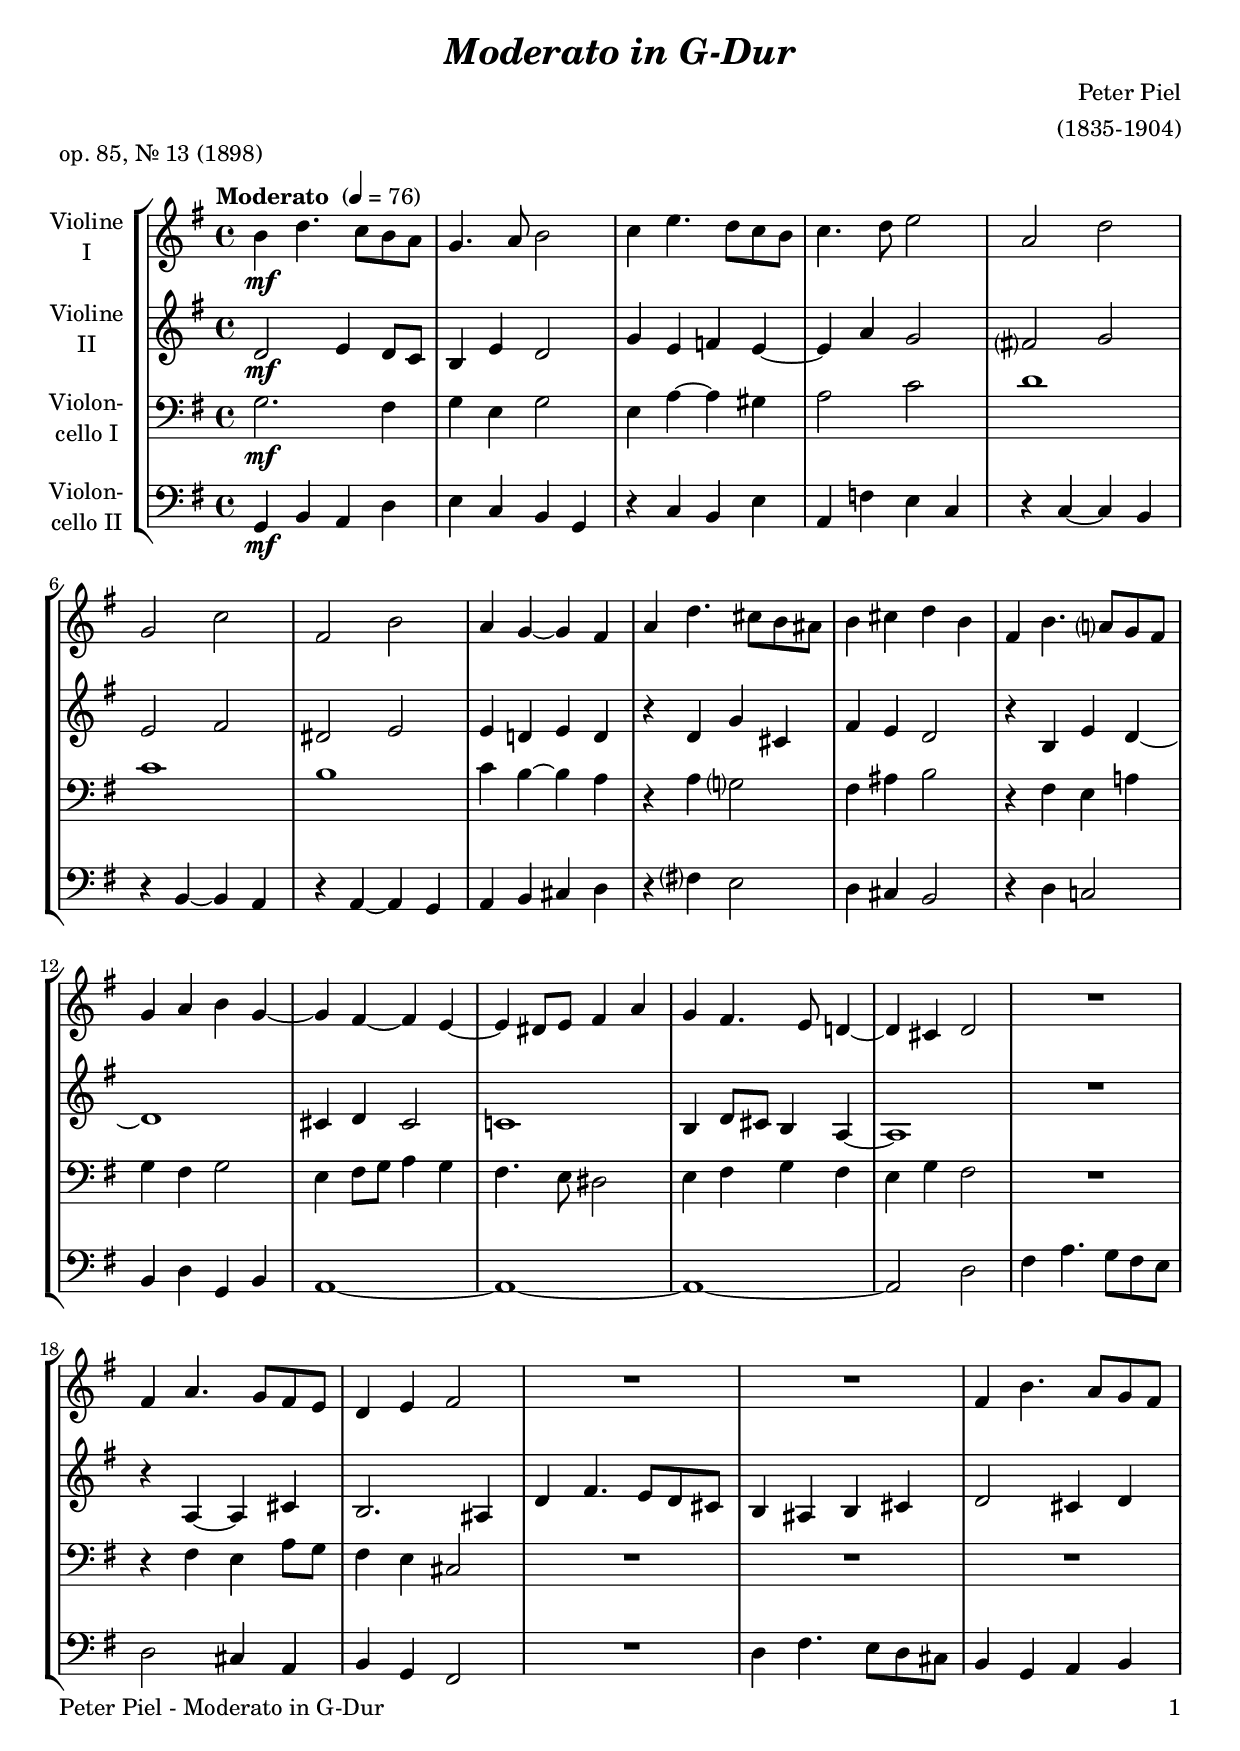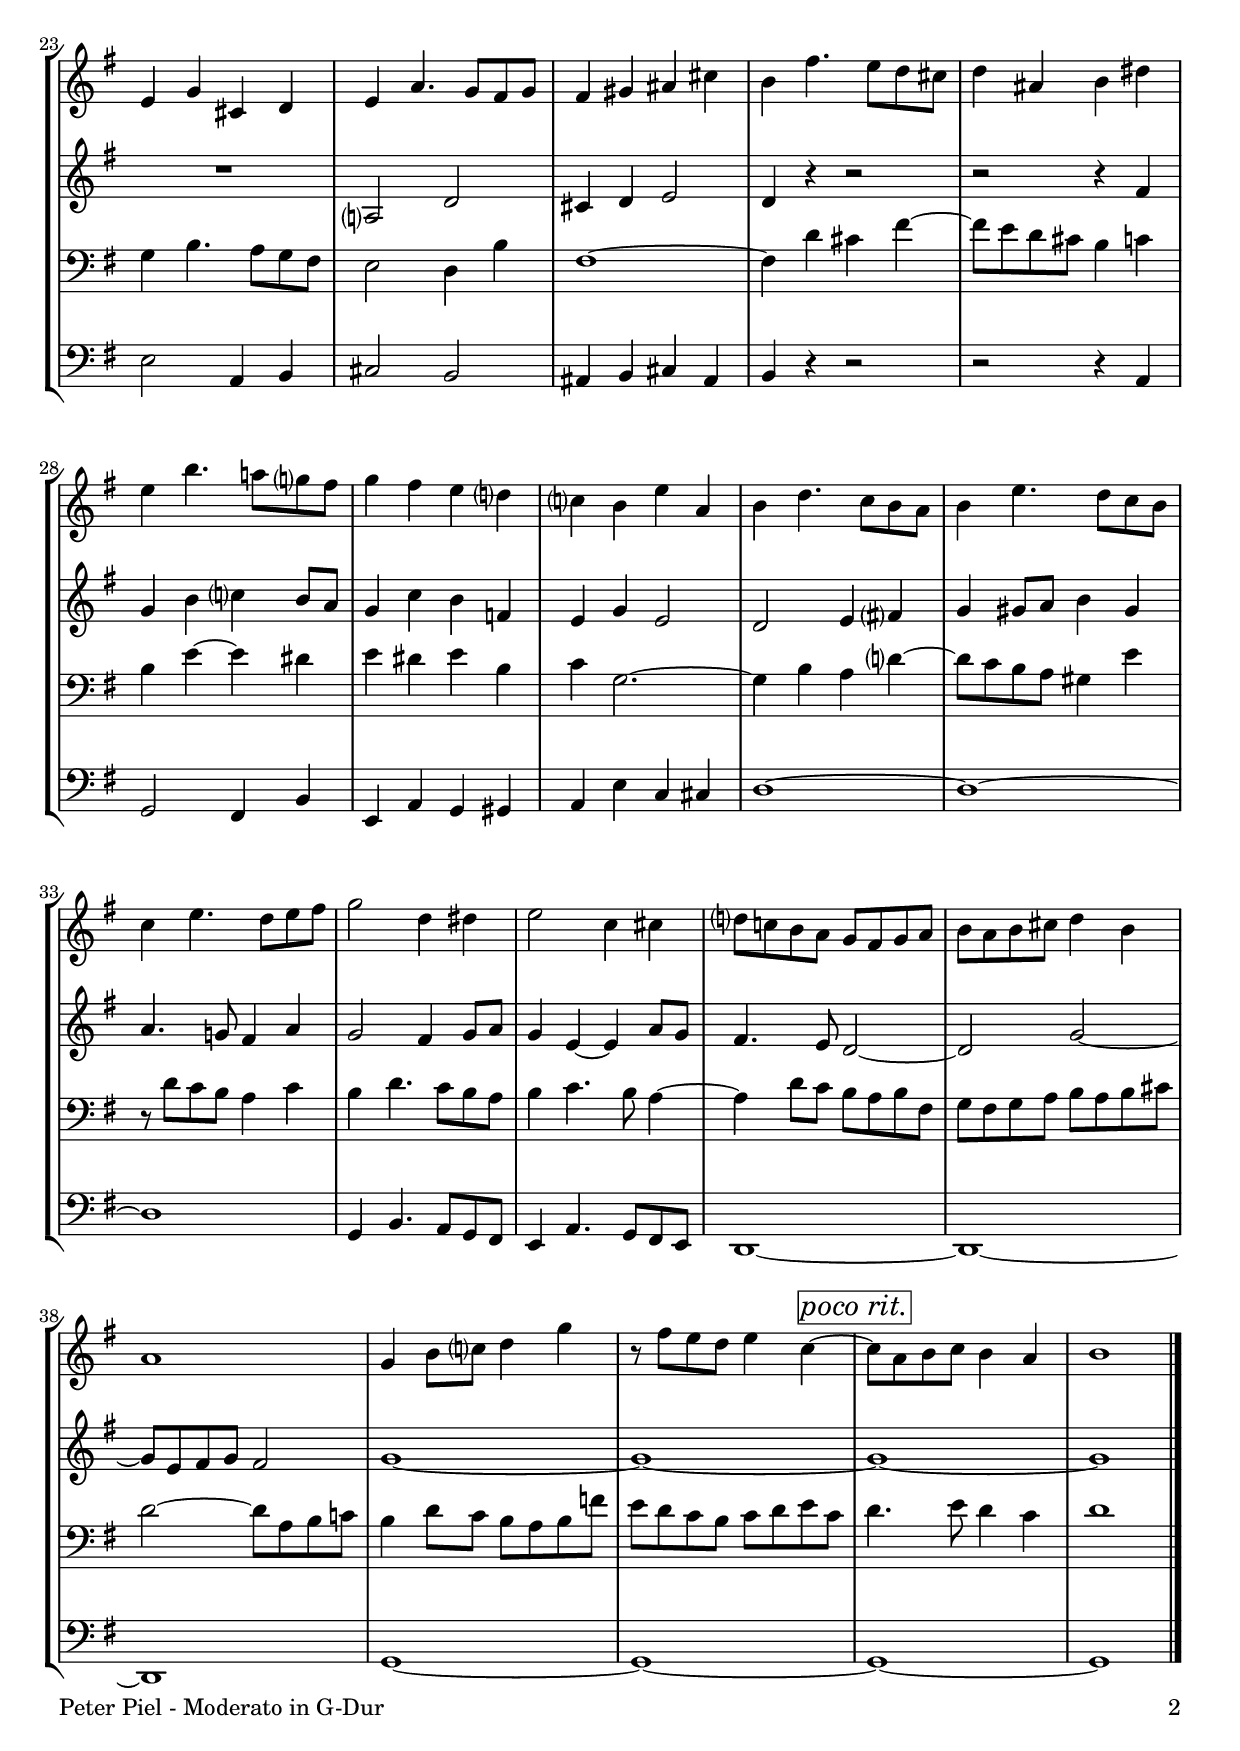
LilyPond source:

\version "2.22.0"
\include "deutsch.ly"
  
#(set-global-staff-size 20)

\header {
  title     = \markup \bold \italic "Moderato in G-Dur"
  composer  = "Peter Piel"
  arranger  = "(1835-1904)"
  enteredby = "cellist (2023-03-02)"
  piece     = "op. 85, Nr. 13 (1898)"
}

voiceconsts = {
  \key g \major
  \time 4/4
  \clef "treble"
%  \numericTimeSignature
  \compressEmptyMeasures
  % Set default beaming for all staves
%  \set Timing.beamExceptions = #'()
%  \set Timing.baseMoment     = #(ly:make-moment 1 4)
%  \set Timing.beatStructure  = #'(1 1 1)
  \tempo "Moderato " 4=76
}

mifl = "flute"
mivl = "violin"
miba = "cello"
mipz = "pizzicato strings"

atem = \mark \markup \box \italic "a tempo"
piul = \mark \markup \box \italic "più lento"
prit = \mark \markup \box \italic "poco rit."

va = \relative c'' {
  \voiceconsts

  h4\mf d4. c8 h a
  g4. a8 h2
  c4 e4. d8 c h
  c4. d8 e2
  a, d
  g, c
  fis, h
  a4 g~ g fis
  a d4. cis8 h ais

  h4 cis d h
  fis h4. a?8 g fis
  g4 a h g~
  g fis~ fis e~
  e dis8 e fis4 a
  g fis4. e8 d!4~
  d cis d2
  R1
  fis4 a4. g8 fis e

  d4 e fis2
  R1*2
  fis4 h4. a8 g fis
  e4 g cis, d
  e a4. g8 fis g
  fis4 gis ais cis
  h fis'4. e8 d cis

  d4 ais h dis
  e h'4. a!8 g? fis
  g4 fis e d?
  c? h e a,
  h d4. c8 h a
  h4 e4. d8 c h
  c4 e4. d8 e fis
  g2 d4 dis

  e2 c4 cis
  d?8 c! h a g fis g a
  h a h cis d4 h
  a1
  g4 h8 c? d4 g
  r8 fis e d e4 c~ \prit
  c8 a h c h4 a
  h1 \bar "|."
}

vb = \relative c' {
  \voiceconsts

  d2\mf e4 d8 c
  h4 e d2
  g4 e f e~
  e a g2
  fis? g
  e fis
  dis e
  e4 d! e d
  r d g cis,

  fis e d2
  r4 h e d~
  d1
  cis4 d cis2
  c!1
  h4 d8 cis h4 a~
  a1
  R
  r4 a~ a cis

  h2. ais4
  d fis4. e8 d cis
  h4 ais h cis
  d2 cis4 d
  R1
  a?2 d
  cis4 d e2
  d4 r r2

  r r4 fis
  g h c? h8 a
  g4 c h f
  e g e2
  d e4 fis?
  g gis8 a h4 gis
  a4. g!8 fis4 a
  g2 fis4 g8 a

  g4 e~ e a8 g
  fis4. e8 d2~
  d g~
  g8 e fis g fis2
  g1~
  g~ \prit
  g~
  g \bar "|."
}

vc = \relative c' {
  \voiceconsts
  \clef "bass"

  g2.\mf fis4
  g e g2
  e4 a~ a gis
  a2 c
  d1
  c
  h
  c4 h~ h a
  r a g?2

  fis4 ais h2
  r4 fis e a!
  g fis g2
  e4 fis8 g a4 g
  fis4. e8 dis2
  e4 fis g fis
  e g fis2
  R1
  r4 fis e a8 g

  fis4 e cis2
  R1*3
  g'4 h4. a8 g fis
  e2 d4 h'
  fis1~
  fis4 d' cis fis~

  fis8 e d cis h4 c
  h e~ e dis
  e dis e h
  c g2.~
  g4 h a d?~
  d8 c h a gis4 e'
  r8 d c h a4 c
  h d4. c8 h a

  h4 c4. h8 a4~
  a d8 c h a h fis
  g fis g a h a h cis
  d2~ d8 a h c!
  h4 d8 c h a h f'
  e d c h c d e c \prit
  d4. e8 d4 c
  d1 \bar "|."
}

vd = \relative c {
  \voiceconsts
  \clef "bass"

  g4\mf h a d
  e c h g
  r c h e
  a, f' e c
  r c~ c h
  r h~ h a
  r a~ a g
  a h cis d
  r fis? e2

  d4 cis h2
  r4 d c!2
  h4 d g, h
  a1~
  a~
  a~
  a2 d
  fis4 a4. g8 fis e
  d2 cis4 a

  h g fis2
  R1
  d'4 fis4. e8 d cis
  h4 g a h
  e2 a,4 h
  cis2 h
  ais4 h cis ais
  h4 r r2

  r r4 a g2 fis4 h
  e, a g gis
  a e' c cis
  d1~
  d~
  d
  g,4 h4. a8 g fis

  e4 a4. g8 fis e
  d1~
  d~
  d
  g~
  g~ \prit
  g~
  g \bar "|."
}


music = \new StaffGroup <<
      \new Staff {
	\set Staff.midiInstrument = \mivl
	\set Staff.instrumentName = \markup \center-column { "Violine" "I" }
	\transpose g g { \va }
      }

      \new Staff {
	\set Staff.midiInstrument = \mivl
	\set Staff.instrumentName = \markup \center-column { "Violine" "II" }
	\transpose g g { \vb }
      }

      \new Staff {
	\set Staff.midiInstrument = \miba
	\set Staff.instrumentName = \markup \center-column { "Violon-" "cello I" }
	\transpose g g { \vc }
      }

      \new Staff {
	\set Staff.midiInstrument = \miba
	\set Staff.instrumentName = \markup \center-column { "Violon-" "cello II" }
	\transpose g g { \vd }
      }
>>
\book {
   \paper {
    print-page-number = ##t
    print-first-page-number = ##t
    ragged-last-bottom = ##f
    oddHeaderMarkup = \markup \null
    evenHeaderMarkup = \markup \null
    oddFooterMarkup = \markup {
      \fill-line {
        \on-the-fly #print-page-number-check-first
        "Peter Piel - Moderato in G-Dur" \fromproperty #'page:page-number-string
      }
    }
    evenFooterMarkup = \oddFooterMarkup
  } \score {
    \music
    \layout {}
  }

  \score {
    \unfoldRepeats \music

    \midi {
      \context {
        \Score
      }
    }
  }
}